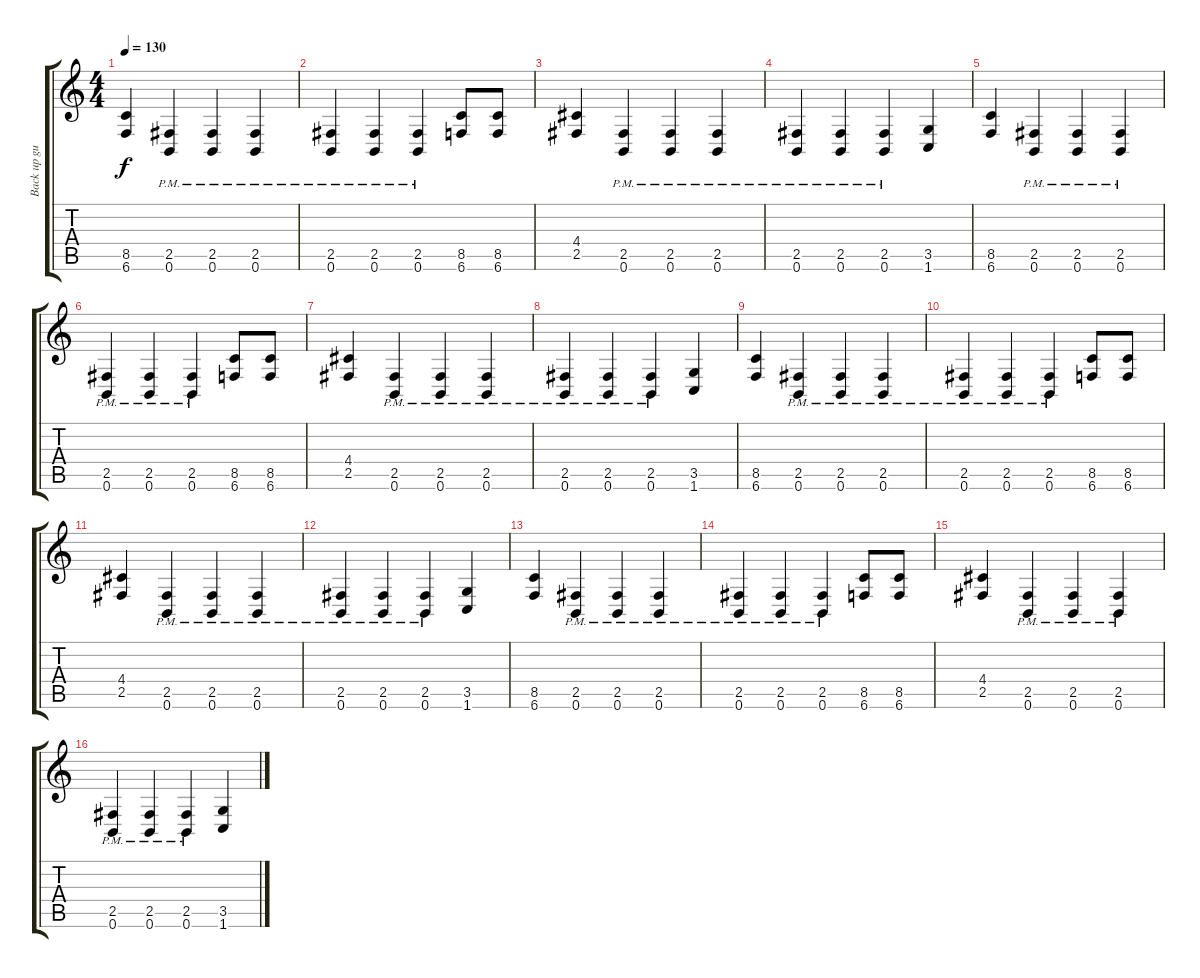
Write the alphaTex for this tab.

\track ("Back up guits {L}" "Back up gu") {instrument overdrivenguitar}
\staff {score tabs}
\tuning (B3 Gb3 D3 A2 E2 B1) {hide}
\ts (4 4)
\tempo 130
\clef g2
\ks c
(8.5 6.6).4{dy f instrument overdrivenguitar} (2.5{pm} 0.6{pm}).4 (2.5{pm} 0.6{pm}).4 (2.5{pm} 0.6{pm}).4 |
(2.5{pm} 0.6{pm}).4 (2.5{pm} 0.6{pm}).4 (2.5{pm} 0.6{pm}).4 (8.5 6.6).8 (8.5 6.6).8 |
(4.4 2.5).4 (2.5{pm} 0.6{pm}).4 (2.5{pm} 0.6{pm}).4 (2.5{pm} 0.6{pm}).4 |
(2.5{pm} 0.6{pm}).4 (2.5{pm} 0.6{pm}).4 (2.5{pm} 0.6{pm}).4 (3.5 1.6).4 |
(8.5 6.6).4 (2.5{pm} 0.6{pm}).4 (2.5{pm} 0.6{pm}).4 (2.5{pm} 0.6{pm}).4 |
(2.5{pm} 0.6{pm}).4 (2.5{pm} 0.6{pm}).4 (2.5{pm} 0.6{pm}).4 (8.5 6.6).8 (8.5 6.6).8 |
(4.4 2.5).4 (2.5{pm} 0.6{pm}).4 (2.5{pm} 0.6{pm}).4 (2.5{pm} 0.6{pm}).4 |
(2.5{pm} 0.6{pm}).4 (2.5{pm} 0.6{pm}).4 (2.5{pm} 0.6{pm}).4 (3.5 1.6).4 |
(8.5 6.6).4 (2.5{pm} 0.6{pm}).4 (2.5{pm} 0.6{pm}).4 (2.5{pm} 0.6{pm}).4 |
(2.5{pm} 0.6{pm}).4 (2.5{pm} 0.6{pm}).4 (2.5{pm} 0.6{pm}).4 (8.5 6.6).8 (8.5 6.6).8 |
(4.4 2.5).4 (2.5{pm} 0.6{pm}).4 (2.5{pm} 0.6{pm}).4 (2.5{pm} 0.6{pm}).4 |
(2.5{pm} 0.6{pm}).4 (2.5{pm} 0.6{pm}).4 (2.5{pm} 0.6{pm}).4 (3.5 1.6).4 |
(8.5 6.6).4 (2.5{pm} 0.6{pm}).4 (2.5{pm} 0.6{pm}).4 (2.5{pm} 0.6{pm}).4 |
(2.5{pm} 0.6{pm}).4 (2.5{pm} 0.6{pm}).4 (2.5{pm} 0.6{pm}).4 (8.5 6.6).8 (8.5 6.6).8 |
(4.4 2.5).4 (2.5{pm} 0.6{pm}).4 (2.5{pm} 0.6{pm}).4 (2.5{pm} 0.6{pm}).4 |
(2.5{pm} 0.6{pm}).4 (2.5{pm} 0.6{pm}).4 (2.5{pm} 0.6{pm}).4 (3.5 1.6).4
